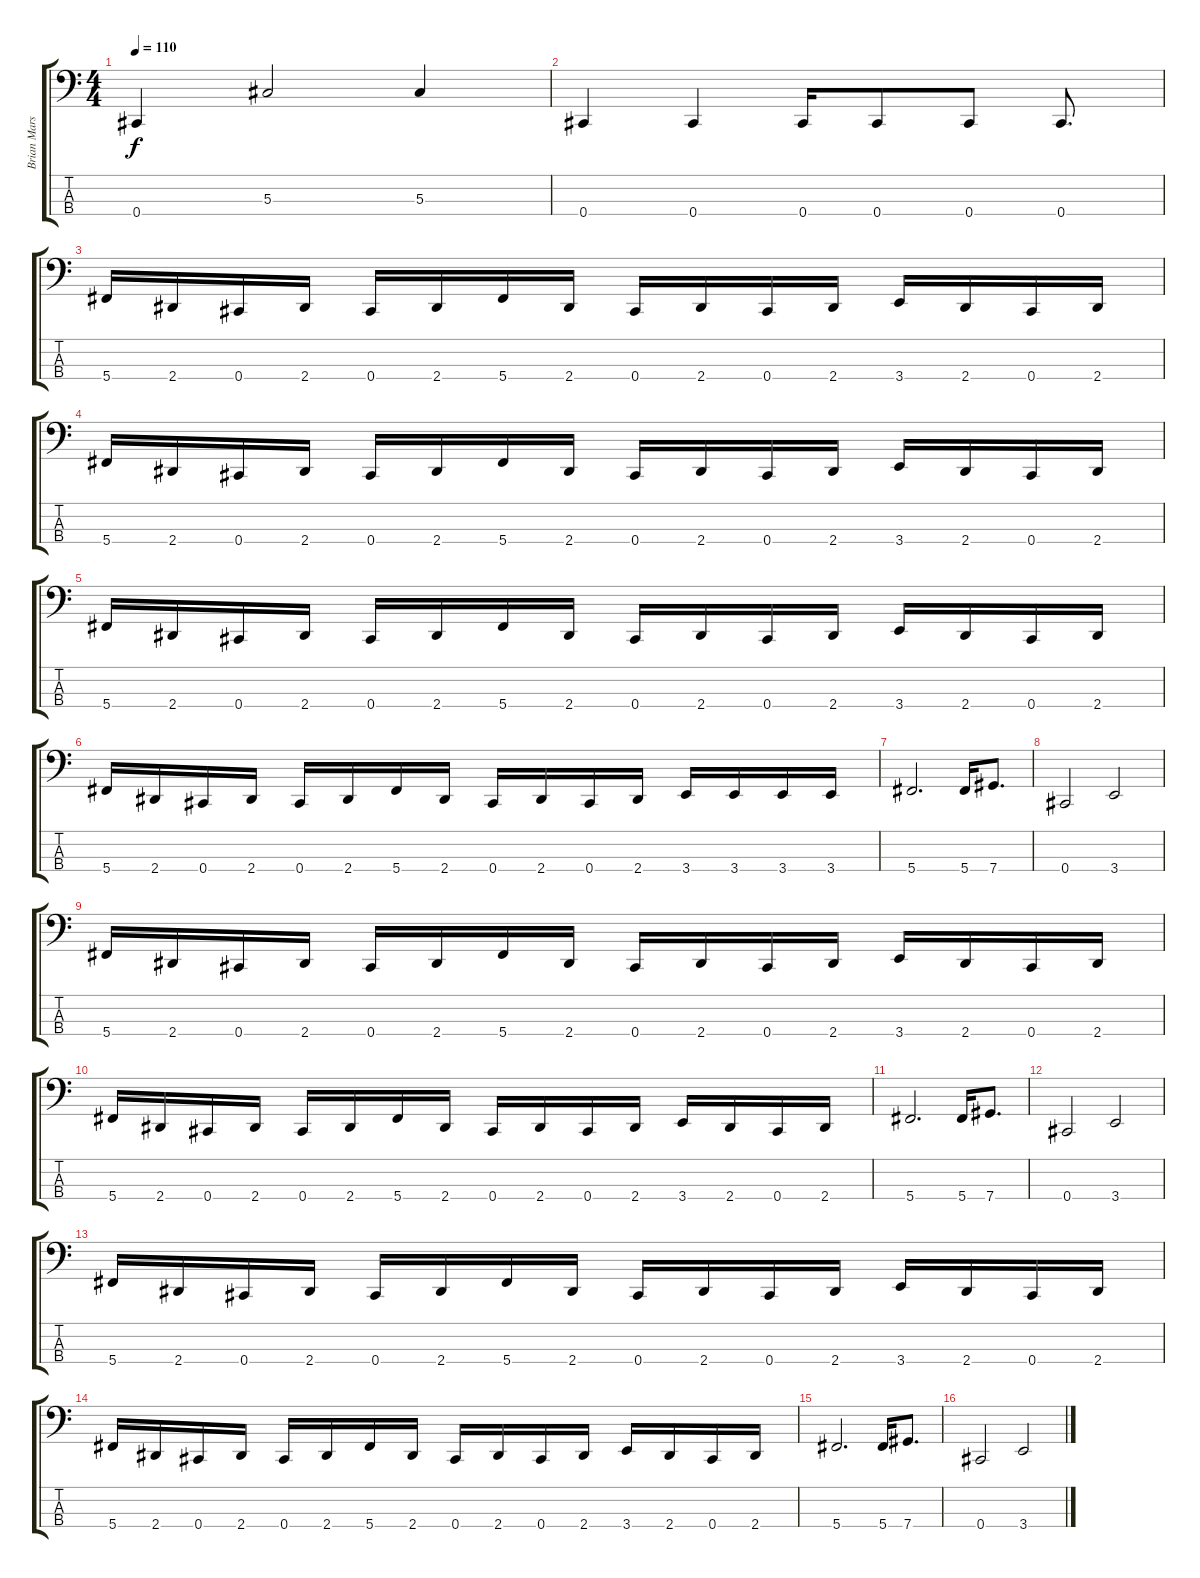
\track ("Brian Marshall" "Brian Mars") {instrument electricbassfinger}
\staff {score tabs}
\tuning (Gb2 Db2 Ab1 Db1) {hide}
\ts (4 4)
\tempo 110
\clef f4
\ks c
0.4.4{dy f} 5.3.2 5.3.4 |
0.4.4 0.4.4 0.4.16 0.4.8 0.4.8 0.4.8{d} |
5.4.16 2.4.16 0.4.16 2.4.16 0.4.16 2.4.16 5.4.16 2.4.16 0.4.16 2.4.16 0.4.16 2.4.16 3.4.16 2.4.16 0.4.16 2.4.16 |
5.4.16 2.4.16 0.4.16 2.4.16 0.4.16 2.4.16 5.4.16 2.4.16 0.4.16 2.4.16 0.4.16 2.4.16 3.4.16 2.4.16 0.4.16 2.4.16 |
5.4.16 2.4.16 0.4.16 2.4.16 0.4.16 2.4.16 5.4.16 2.4.16 0.4.16 2.4.16 0.4.16 2.4.16 3.4.16 2.4.16 0.4.16 2.4.16 |
5.4.16 2.4.16 0.4.16 2.4.16 0.4.16 2.4.16 5.4.16 2.4.16 0.4.16 2.4.16 0.4.16 2.4.16 3.4.16 3.4.16 3.4.16 3.4.16 |
5.4.2{d} 5.4.16 7.4.8{d} |
0.4.2 3.4.2 |
5.4.16 2.4.16 0.4.16 2.4.16 0.4.16 2.4.16 5.4.16 2.4.16 0.4.16 2.4.16 0.4.16 2.4.16 3.4.16 2.4.16 0.4.16 2.4.16 |
5.4.16 2.4.16 0.4.16 2.4.16 0.4.16 2.4.16 5.4.16 2.4.16 0.4.16 2.4.16 0.4.16 2.4.16 3.4.16 2.4.16 0.4.16 2.4.16 |
5.4.2{d} 5.4.16 7.4.8{d} |
0.4.2 3.4.2 |
5.4.16 2.4.16 0.4.16 2.4.16 0.4.16 2.4.16 5.4.16 2.4.16 0.4.16 2.4.16 0.4.16 2.4.16 3.4.16 2.4.16 0.4.16 2.4.16 |
5.4.16 2.4.16 0.4.16 2.4.16 0.4.16 2.4.16 5.4.16 2.4.16 0.4.16 2.4.16 0.4.16 2.4.16 3.4.16 2.4.16 0.4.16 2.4.16 |
5.4.2{d} 5.4.16 7.4.8{d} |
0.4.2 3.4.2
